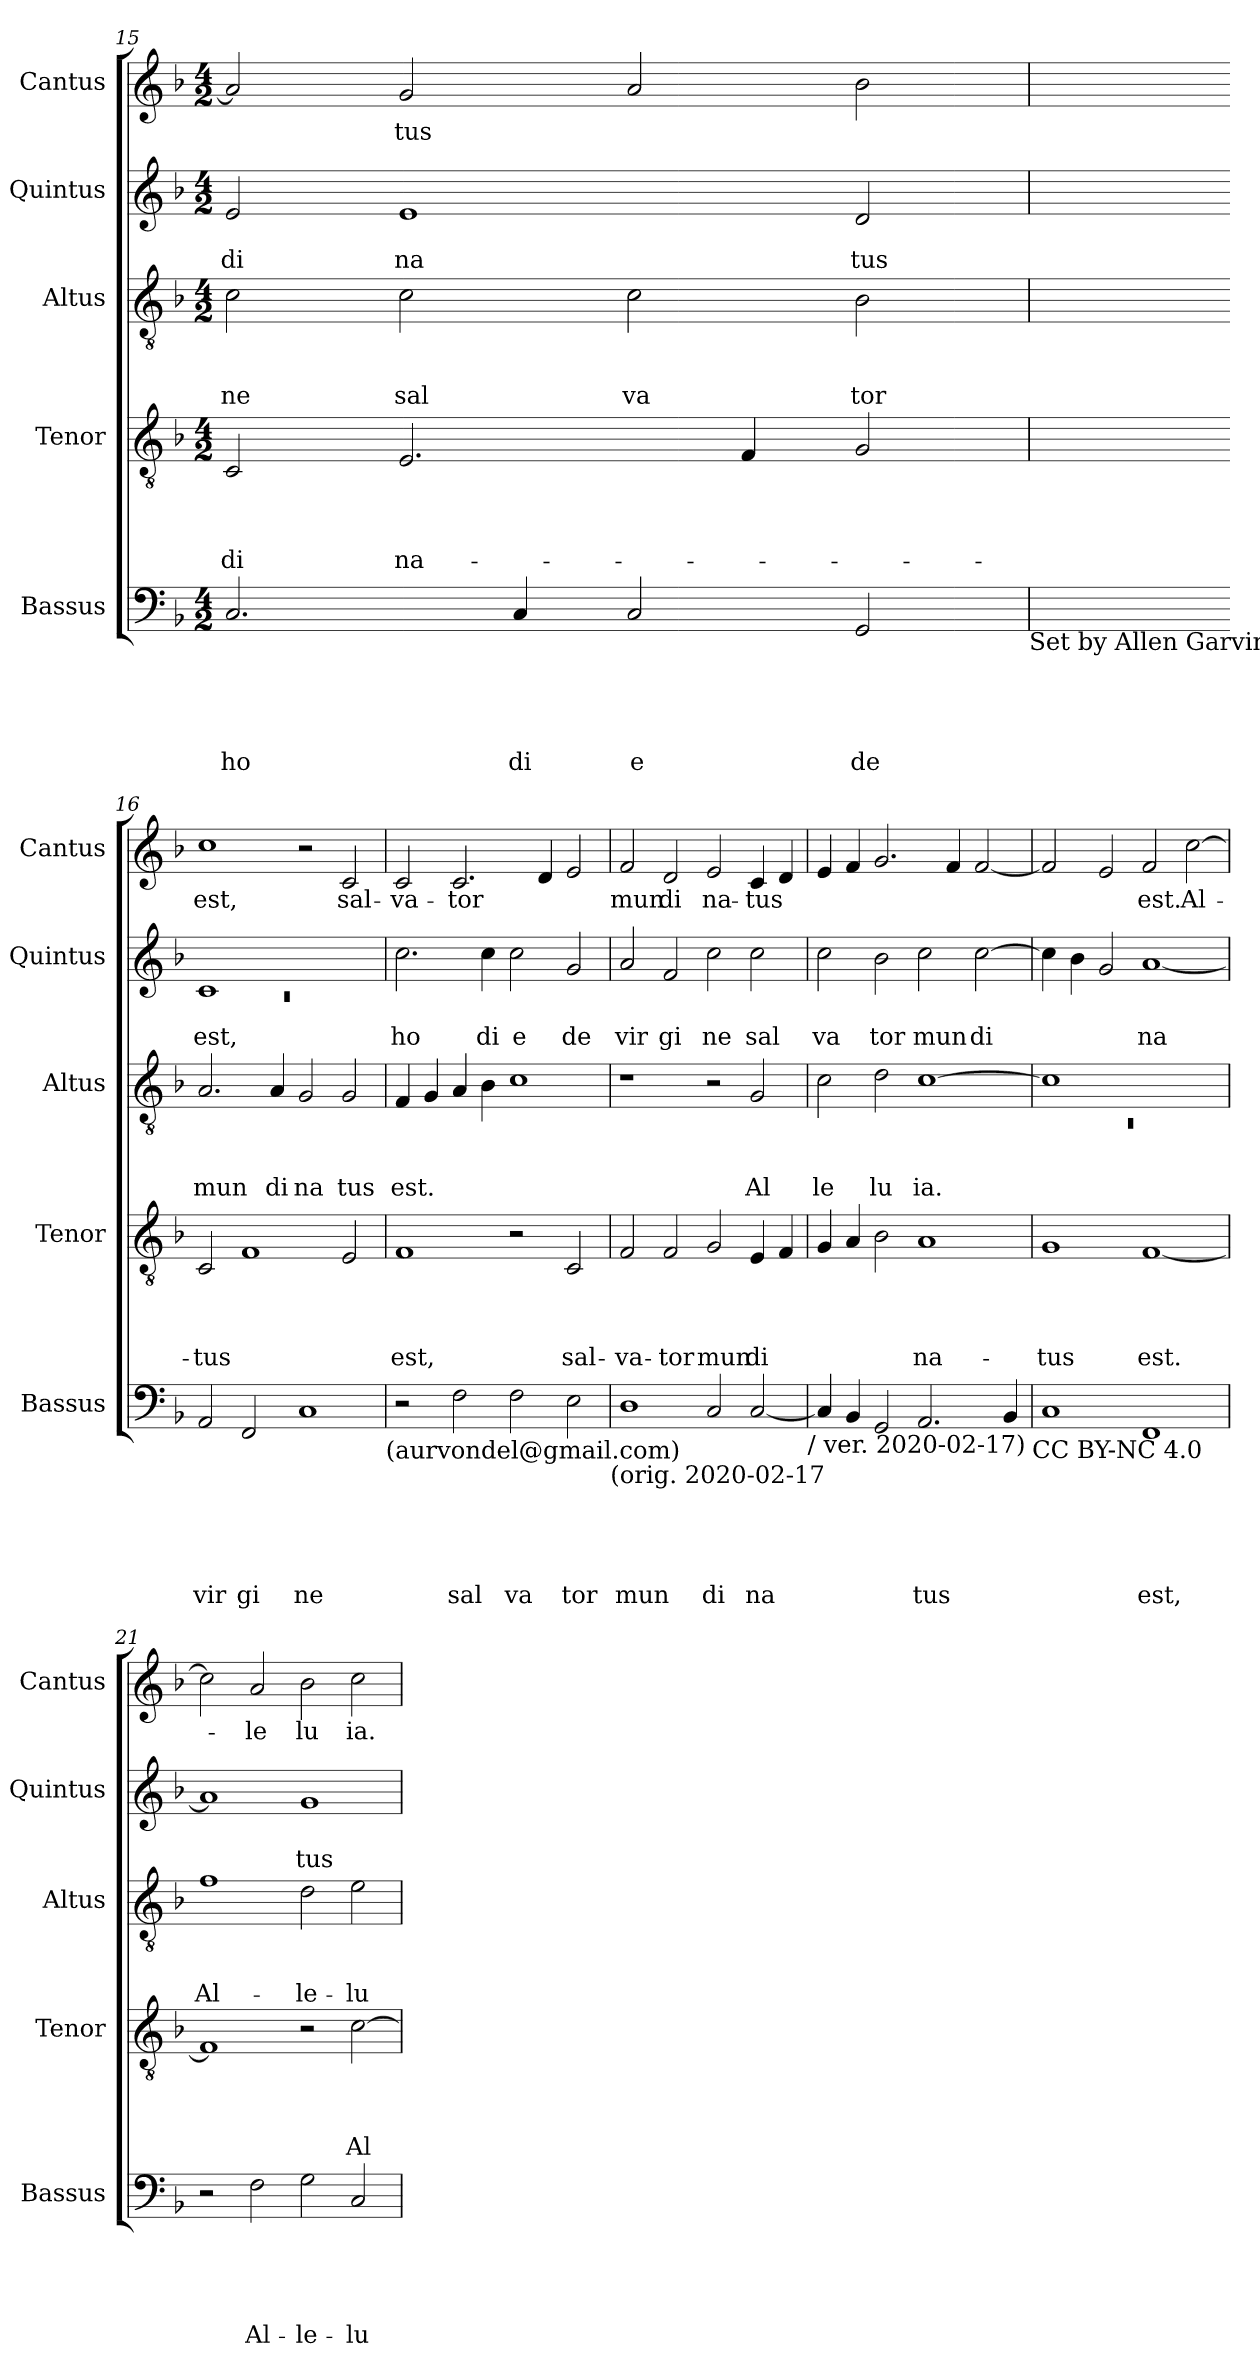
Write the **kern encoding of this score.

**kern	**text	**text	**text	**text	**text	**kern	**text	**text	**text	**text	**kern	**text	**text	**text	**kern	**text	**text	**kern	**text
*part5	*part5	*part5	*part5	*part5	*part5	*part4	*part4	*part4	*part4	*part4	*part3	*part3	*part3	*part3	*part2	*part2	*part2	*part1	*part1
*staff5	*staff5	*staff5	*staff5	*staff5	*staff5	*staff4	*staff4	*staff4	*staff4	*staff4	*staff3	*staff3	*staff3	*staff3	*staff2	*staff2	*staff2	*staff1	*staff1
*I"Bassus	*	*	*	*	*	*I"Tenor	*	*	*	*	*I"Altus	*	*	*	*I"Quintus	*	*	*I"Cantus	*
*I'Bassus	*	*	*	*	*	*I'Tenor	*	*	*	*	*I'Altus	*	*	*	*I'Quintus	*	*	*I'Cantus	*
*clefF4	*	*	*	*	*	*clefGv2	*	*	*	*	*clefGv2	*	*	*	*clefG2	*	*	*clefG2	*
*k[b-]	*	*	*	*	*	*k[b-]	*	*	*	*	*k[b-]	*	*	*	*k[b-]	*	*	*k[b-]	*
*F:	*	*	*	*	*	*F:	*	*	*	*	*F:	*	*	*	*F:	*	*	*F:	*
*M4/2	*	*	*	*	*	*M4/2	*	*	*	*	*M4/2	*	*	*	*M4/2	*	*	*M4/2	*
=15	=15	=15	=15	=15	=15	=15	=15	=15	=15	=15	=15	=15	=15	=15	=15	=15	=15	=15	=15
!	!	!	!	!	!LO:LY:b	!	!	!	!	!LO:LY:b	!	!	!	!LO:LY:b	!	!	!LO:LY:b	!	!
2.C/	.	.	.	.	ho	2C/	.	.	.	-di	2c\	.	.	ne	2e/	.	di	2a/]	.
!	!	!	!	!	!	!	!	!	!	!LO:LY:b	!	!	!	!LO:LY:b	!	!	!LO:LY:b	!	!LO:LY:b
.	.	.	.	.	.	2.E/	.	.	.	na-	2c\	.	.	sal	1e	.	na	2g/	-tus
!	!	!	!	!	!LO:LY:b	!	!	!	!	!	!	!	!	!	!	!	!	!	!
4C/	.	.	.	.	di	.	.	.	.	.	.	.	.	.	.	.	.	.	.
!	!	!	!	!	!LO:LY:b	!	!	!	!	!	!	!	!	!LO:LY:b	!	!	!	!	!
2C/	.	.	.	.	e	.	.	.	.	.	2c\	.	.	va	.	.	.	2a/	.
.	.	.	.	.	.	4F/	.	.	.	.	.	.	.	.	.	.	.	.	.
!	!	!	!	!	!LO:LY:b	!	!	!	!	!	!	!	!	!LO:LY:b	!	!	!LO:LY:b	!	!
2GG/	.	.	.	.	de	2G/	.	.	.	.	2B-\	.	.	tor	2d/	.	tus	2b-\	.
!LO:TX:b:t=Set by Allen Garvin	!	!	!	!	!	!	!	!	!	!	!	!	!	!	!	!	!	!	!
=16	=16	=16	=16	=16	=16	=16	=16	=16	=16	=16	=16	=16	=16	=16	=16	=16	=16	=16	=16
*	*	*	*	*	*	*	*	*	*	*	*	*	*	*	*^	*	*	*	*
!	!	!	!	!	!LO:LY:b	!	!	!	!	!LO:LY:b	!	!	!	!LO:LY:b	!	!LO:N:vis=1	!	!LO:LY:b	!	!LO:LY:b
2AA/	.	.	.	.	vir	2C/	.	.	.	-tus	2.A/	.	.	mun	1c	0rc	.	est,	1cc	est,
!	!	!	!	!	!LO:LY:b	!	!	!	!	!	!	!	!	!	!	!	!	!	!	!
2FF/	.	.	.	.	gi	1F	.	.	.	.	.	.	.	.	.	.	.	.	.	.
!	!	!	!	!	!	!	!	!	!	!	!	!	!	!LO:LY:b	!	!	!	!	!	!
.	.	.	.	.	.	.	.	.	.	.	4A/	.	.	di	.	.	.	.	.	.
!	!	!	!	!	!LO:LY:b	!	!	!	!	!	!	!	!	!LO:LY:b	!	!	!	!	!	!
1C	.	.	.	.	ne	.	.	.	.	.	2G/	.	.	na	1ryy	.	.	.	2r	.
!	!	!	!	!	!	!	!	!	!	!	!	!	!	!LO:LY:b	!	!	!	!	!	!LO:LY:b
.	.	.	.	.	.	2E/	.	.	.	.	2G/	.	.	tus	.	.	.	.	2c/	sal-
*	*	*	*	*	*	*	*	*	*	*	*	*	*	*	*v	*v	*	*	*	*
!LO:TX:b:t=(aurvondel@gmail.com)	!	!	!	!	!	!	!	!	!	!	!	!	!	!	!	!	!	!	!
=17	=17	=17	=17	=17	=17	=17	=17	=17	=17	=17	=17	=17	=17	=17	=17	=17	=17	=17	=17
!	!	!	!	!	!	!	!	!	!	!LO:LY:b	!	!	!	!LO:LY:b	!	!	!LO:LY:b	!	!LO:LY:b
2r	.	.	.	.	.	1F	.	.	.	est,	4F/	.	.	est.	2.cc\	.	ho	2c/	-va-
.	.	.	.	.	.	.	.	.	.	.	4G/	.	.	.	.	.	.	.	.
!	!	!	!	!	!LO:LY:b	!	!	!	!	!	!	!	!	!	!	!	!	!	!LO:LY:b
2F\	.	.	.	.	sal	.	.	.	.	.	4A/	.	.	.	.	.	.	2.c/	-tor
!	!	!	!	!	!	!	!	!	!	!	!	!	!	!	!	!	!LO:LY:b	!	!
.	.	.	.	.	.	.	.	.	.	.	4B-\	.	.	.	4cc\	.	di	.	.
!	!	!	!	!	!LO:LY:b	!	!	!	!	!	!	!	!	!	!	!	!LO:LY:b	!	!
2F\	.	.	.	.	va	2r	.	.	.	.	1c	.	.	.	2cc\	.	e	.	.
.	.	.	.	.	.	.	.	.	.	.	.	.	.	.	.	.	.	4d/	.
!	!	!	!	!	!LO:LY:b	!	!	!	!	!LO:LY:b	!	!	!	!	!	!	!LO:LY:b	!	!
2E\	.	.	.	.	tor	2C/	.	.	.	sal-	.	.	.	.	2g/	.	de	2e/	.
!LO:TX:b:t=(orig. 2020-02-17	!	!	!	!	!	!	!	!	!	!	!	!	!	!	!	!	!	!	!
=18	=18	=18	=18	=18	=18	=18	=18	=18	=18	=18	=18	=18	=18	=18	=18	=18	=18	=18	=18
!	!	!	!	!	!LO:LY:b	!	!	!	!	!LO:LY:b	!	!	!	!	!	!	!LO:LY:b	!	!LO:LY:b
1D	.	.	.	.	mun	2F/	.	.	.	-va-	1r	.	.	.	2a/	.	vir	2f/	mun-
!	!	!	!	!	!	!	!	!	!	!LO:LY:b	!	!	!	!	!	!	!LO:LY:b	!	!LO:LY:b
.	.	.	.	.	.	2F/	.	.	.	-tor	.	.	.	.	2f/	.	gi	2d/	-di
!	!	!	!	!	!LO:LY:b	!	!	!	!	!LO:LY:b	!	!	!	!	!	!	!LO:LY:b	!	!LO:LY:b
2C/	.	.	.	.	di	2G/	.	.	.	mun-	2r	.	.	.	2cc\	.	ne	2e/	na-
!	!	!	!	!	!LO:LY:b	!	!	!	!	!LO:LY:b	!	!	!	!LO:LY:b	!	!	!LO:LY:b	!	!LO:LY:b
[<2C/	.	.	.	.	na	4E/	.	.	.	-di	2G/	.	.	Al	2cc\	.	sal	4c/	-tus
.	.	.	.	.	.	4F/	.	.	.	.	.	.	.	.	.	.	.	4d/	.
!LO:TX:b:t=/ ver. 2020-02-17)	!	!	!	!	!	!	!	!	!	!	!	!	!	!	!	!	!	!	!
=19	=19	=19	=19	=19	=19	=19	=19	=19	=19	=19	=19	=19	=19	=19	=19	=19	=19	=19	=19
!	!	!	!	!	!	!	!	!	!	!	!	!	!	!LO:LY:b	!	!	!LO:LY:b	!	!
4C/]	.	.	.	.	.	4G/	.	.	.	.	2c\	.	.	le	2cc\	.	va	4e/	.
4BB-/	.	.	.	.	.	4A/	.	.	.	.	.	.	.	.	.	.	.	4f/	.
!	!	!	!	!	!	!	!	!	!	!	!	!	!	!LO:LY:b	!	!	!LO:LY:b	!	!
2GG/	.	.	.	.	.	2B-\	.	.	.	.	2d\	.	.	lu	2b-\	.	tor	2.g/	.
!	!	!	!	!	!LO:LY:b	!	!	!	!	!LO:LY:b	!	!	!	!LO:LY:b	!	!	!LO:LY:b	!	!
2.AA/	.	.	.	.	tus	1A	.	.	.	na-	[>1c	.	.	ia.	2cc\	.	mun	.	.
.	.	.	.	.	.	.	.	.	.	.	.	.	.	.	.	.	.	4f/	.
!	!	!	!	!	!	!	!	!	!	!	!	!	!	!	!	!	!LO:LY:b	!	!
.	.	.	.	.	.	.	.	.	.	.	.	.	.	.	[>2cc\	.	di	[<2f/	.
4BB-/	.	.	.	.	.	.	.	.	.	.	.	.	.	.	.	.	.	.	.
!LO:TX:b:t=CC BY-NC 4.0	!	!	!	!	!	!	!	!	!	!	!	!	!	!	!	!	!	!	!
=20	=20	=20	=20	=20	=20	=20	=20	=20	=20	=20	=20	=20	=20	=20	=20	=20	=20	=20	=20
*	*	*	*	*	*	*	*	*	*	*	*^	*	*	*	*	*	*	*	*
!	!	!	!	!	!	!	!	!	!	!LO:LY:b	!	!LO:N:vis=1	!	!	!	!	!	!	!	!
1C	.	.	.	.	.	1G	.	.	.	-tus	1c]	0rC	.	.	.	4cc\]	.	.	2f/]	.
.	.	.	.	.	.	.	.	.	.	.	.	.	.	.	.	4b-\	.	.	.	.
.	.	.	.	.	.	.	.	.	.	.	.	.	.	.	.	2g/	.	.	2e/	.
!	!	!	!	!	!LO:LY:b	!	!	!	!	!LO:LY:b	!	!	!	!	!	!	!	!LO:LY:b	!	!LO:LY:b
1FF	.	.	.	.	est,	[>1F	.	.	.	est.	1ryy	.	.	.	.	[>1a	.	na	2f/	est.
!	!	!	!	!	!	!	!	!	!	!	!	!	!	!	!	!	!	!	!	!LO:LY:b
.	.	.	.	.	.	.	.	.	.	.	.	.	.	.	.	.	.	.	[>2cc\	Al-
*	*	*	*	*	*	*	*	*	*	*	*v	*v	*	*	*	*	*	*	*	*
!!LO:PB:g=z
=21	=21	=21	=21	=21	=21	=21	=21	=21	=21	=21	=21	=21	=21	=21	=21	=21	=21	=21	=21
!	!	!	!	!	!	!	!	!	!	!	!	!	!	!LO:LY:b	!	!	!	!	!
2r	.	.	.	.	.	1F]	.	.	.	.	1f	.	.	Al-	1a]	.	.	2cc\]	.
!	!	!	!	!	!LO:LY:b	!	!	!	!	!	!	!	!	!	!	!	!	!	!LO:LY:b
2F\	.	.	.	.	Al-	.	.	.	.	.	.	.	.	.	.	.	.	2a/	-le
!	!	!	!	!	!LO:LY:b	!	!	!	!	!	!	!	!	!LO:LY:b	!	!	!LO:LY:b	!	!LO:LY:b
2G\	.	.	.	.	-le-	2r	.	.	.	.	2d\	.	.	-le-	1g	.	tus	2b-\	lu
!	!	!	!	!	!LO:LY:b	!	!	!	!	!LO:LY:b	!	!	!	!LO:LY:b	!	!	!	!	!LO:LY:b
2C/	.	.	.	.	-lu-	[>2c\	.	.	.	Al	2e\	.	.	-lu-	.	.	.	2cc\	ia.
=	=	=	=	=	=	=	=	=	=	=	=	=	=	=	=	=	=	=	=
*-	*-	*-	*-	*-	*-	*-	*-	*-	*-	*-	*-	*-	*-	*-	*-	*-	*-	*-	*-
